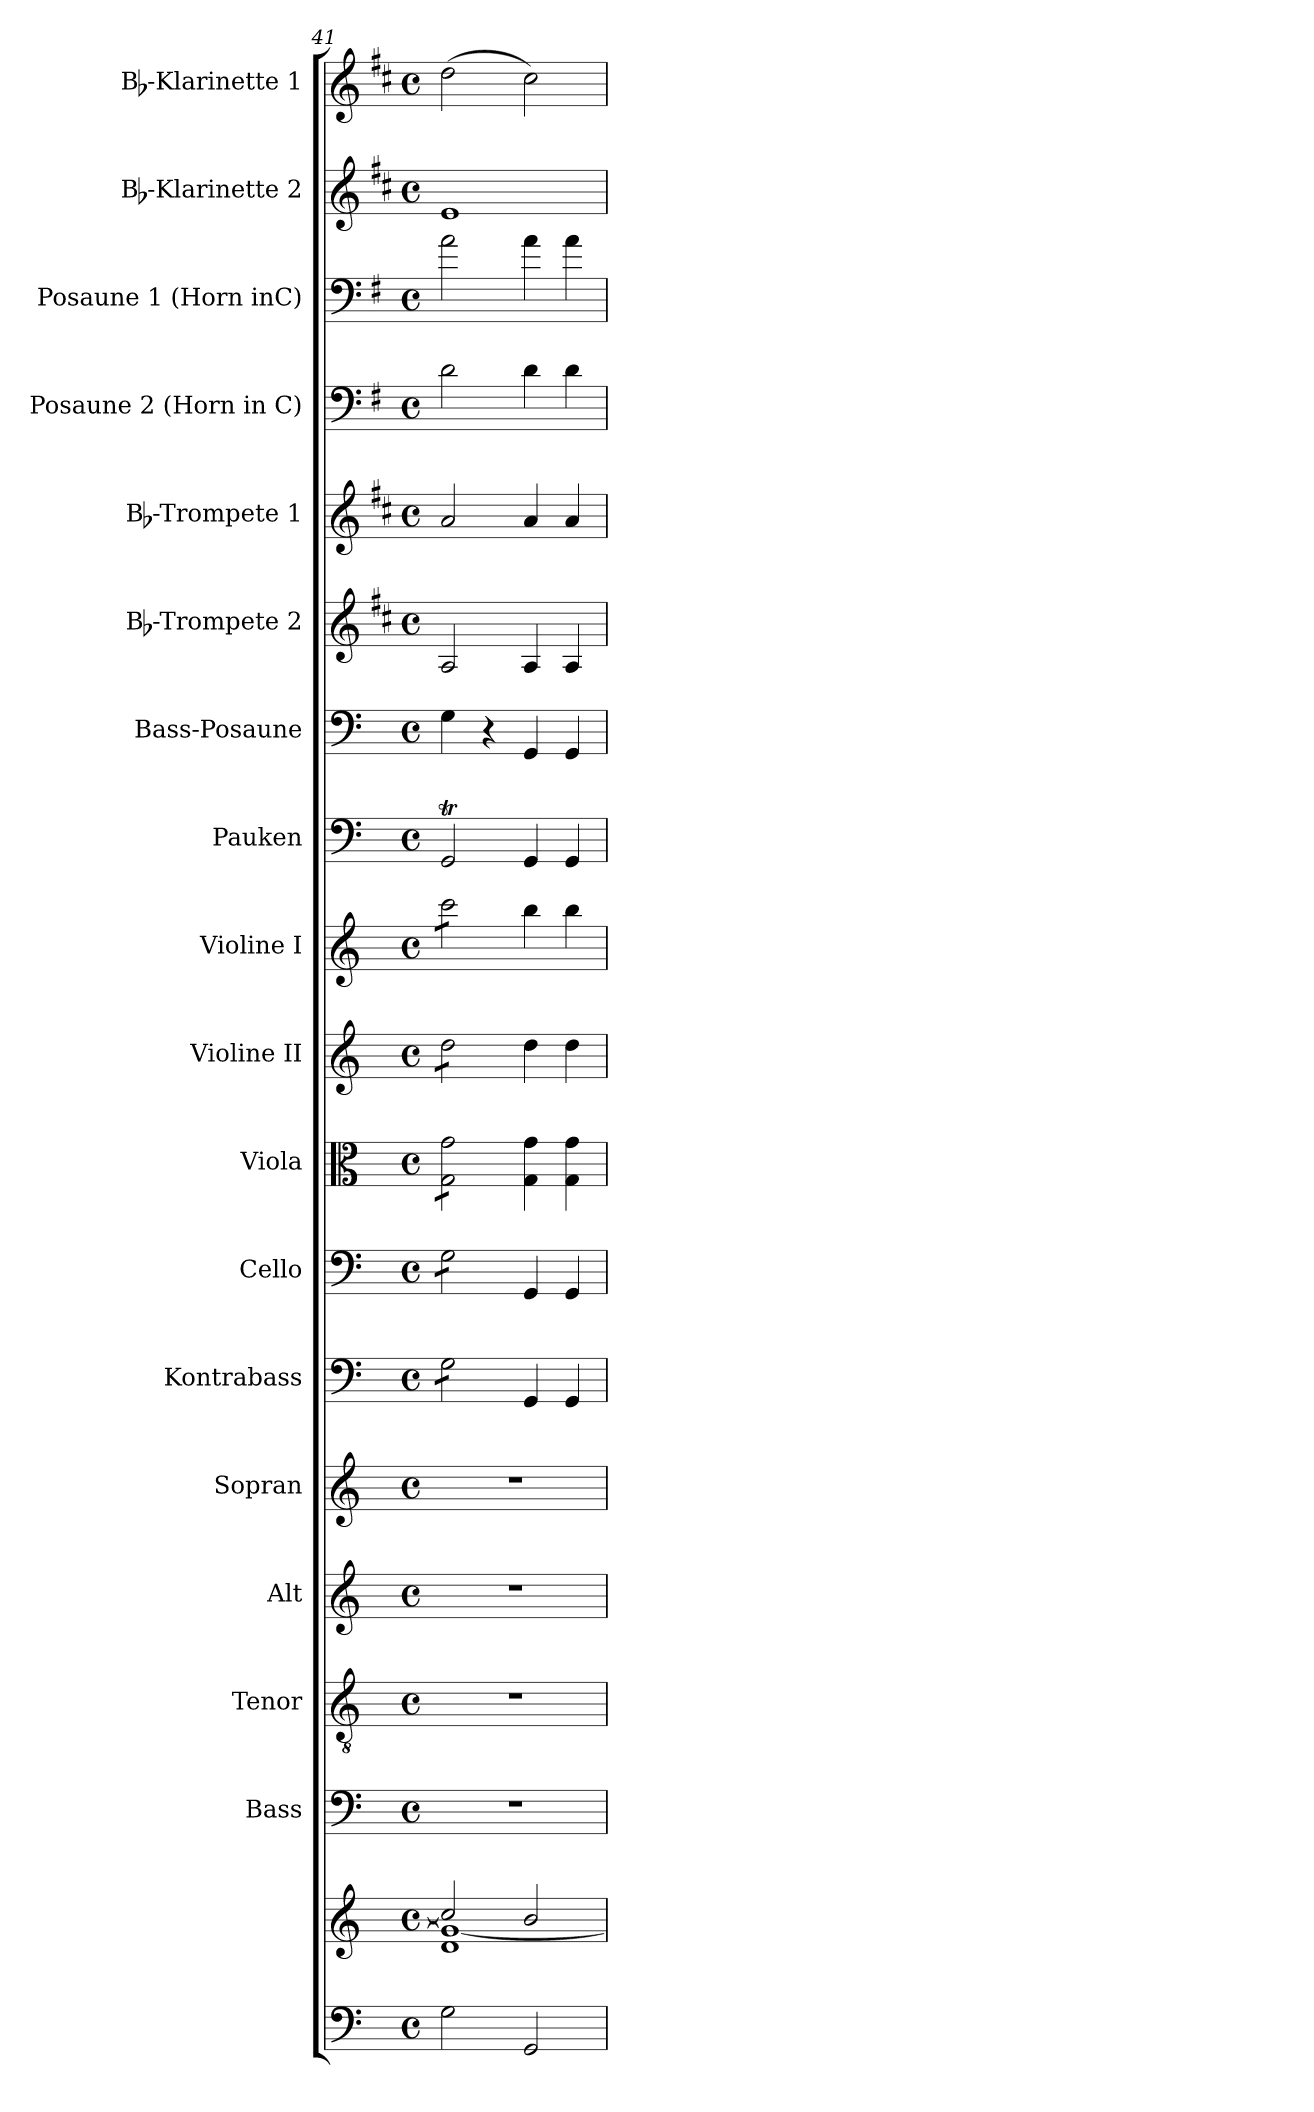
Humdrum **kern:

**kern	**kern	**kern	**kern	**kern	**kern	**kern	**kern	**kern	**kern	**kern	**kern	**kern	**kern	**kern	**kern	**kern	**kern	**kern
*part18	*part18	*part17	*part16	*part15	*part14	*part13	*part12	*part11	*part10	*part9	*part8	*part7	*part6	*part5	*part4	*part3	*part2	*part1
*staff19	*staff18	*staff17	*staff16	*staff15	*staff14	*staff13	*staff12	*staff11	*staff10	*staff9	*staff8	*staff7	*staff6	*staff5	*staff4	*staff3	*staff2	*staff1
*	*	*I"Bass	*I"Tenor	*I"Alt	*I"Sopran	*I"Kontrabass	*I"Cello	*I"Viola	*I"Violine II	*I"Violine I	*I"Pauken	*I"Bass-Posaune	*I"Bb-Trompete 2	*I"Bb-Trompete 1	*I"Posaune 2 (Horn in C)	*I"Posaune 1 (Horn inC)	*I"Bb-Klarinette 2	*I"Bb-Klarinette 1
*	*	*I'B.	*I'T.	*I'A.	*I'S.	*I'Kb.	*	*I'Vla.	*I'Vl. II	*I'Vl. I	*I'Pk.	*I'B-Pos.	*I'Bb Trp. 2	*I'Bb Trp. 1	*I'Pos. 2	*I'Pos. 1	*I'Bb Kl. 2	*I'Bb Kl. 1
*clefF4	*clefG2	*clefF4	*clefGv2	*clefG2	*clefG2	*clefF4	*clefF4	*clefC3	*clefG2	*clefG2	*clefF4	*clefF4	*clefG2	*clefG2	*clefF4	*clefF4	*clefG2	*clefG2
*	*	*	*	*	*	*ITrd7c12	*	*	*	*	*	*	*ITrd1c2	*ITrd1c2	*ITrd4c7	*ITrd4c7	*ITrd1c2	*ITrd1c2
*k[]	*k[]	*k[]	*k[]	*k[]	*k[]	*k[]	*k[]	*k[]	*k[]	*k[]	*k[]	*k[]	*k[]	*k[]	*k[]	*k[]	*k[]	*k[]
*C:	*C:	*C:	*C:	*C:	*C:	*C:	*C:	*C:	*C:	*C:	*C:	*C:	*C:	*C:	*C:	*C:	*C:	*C:
*M4/4	*M4/4	*M4/4	*M4/4	*M4/4	*M4/4	*M4/4	*M4/4	*M4/4	*M4/4	*M4/4	*M4/4	*M4/4	*M4/4	*M4/4	*M4/4	*M4/4	*M4/4	*M4/4
*met(c)	*met(c)	*met(c)	*met(c)	*met(c)	*met(c)	*met(c)	*met(c)	*met(c)	*met(c)	*met(c)	*met(c)	*met(c)	*met(c)	*met(c)	*met(c)	*met(c)	*met(c)	*met(c)
=41	=41	=41	=41	=41	=41	=41	=41	=41	=41	=41	=41	=41	=41	=41	=41	=41	=41	=41
*	*^	*	*	*	*	*	*	*	*	*	*	*	*	*	*	*	*	*
*	*	*	*	*	*	*	*tremolo	*	*	*	*	*	*	*	*	*	*	*	*
*	*	*	*	*	*	*	*	*tremolo	*	*	*	*	*	*	*	*	*	*	*
*	*	*	*	*	*	*	*	*	*tremolo	*	*	*	*	*	*	*	*	*	*
*	*	*	*	*	*	*	*	*	*	*tremolo	*	*	*	*	*	*	*	*	*
*	*	*	*	*	*	*	*	*	*	*	*tremolo	*	*	*	*	*	*	*	*
2G\	2cc/]	1d 1g_	1r	1r	1r	1r	8GG\L	8G\L	8G\ 8g\L	8dd\L	8ccc\L	2GGT/	4G\	2G/	2g/	2G\	2d\	1d	(>2cc\
.	.	.	.	.	.	.	8GG\	8G\	8G\ 8g\	8dd\	8ccc\	.	.	.	.	.	.	.	.
.	.	.	.	.	.	.	8GG\	8G\	8G\ 8g\	8dd\	8ccc\	.	4r	.	.	.	.	.	.
.	.	.	.	.	.	.	8GG\J	8G\J	8G\ 8g\J	8dd\J	8ccc\J	.	.	.	.	.	.	.	.
*	*	*	*	*	*	*	*	*	*	*	*Xtremolo	*	*	*	*	*	*	*	*
*	*	*	*	*	*	*	*	*	*	*Xtremolo	*	*	*	*	*	*	*	*	*
*	*	*	*	*	*	*	*	*	*Xtremolo	*	*	*	*	*	*	*	*	*	*
*	*	*	*	*	*	*	*	*Xtremolo	*	*	*	*	*	*	*	*	*	*	*
*	*	*	*	*	*	*	*Xtremolo	*	*	*	*	*	*	*	*	*	*	*	*
2GG/	2b/	.	.	.	.	.	4GGG/	4GG/	4G\ 4g\	4dd\	4bb\	4GG/	4GG/	4G/	4g/	4G\	4d\	.	2b\)
.	.	.	.	.	.	.	4GGG/	4GG/	4G\ 4g\	4dd\	4bb\	4GG/	4GG/	4G/	4g/	4G\	4d\	.	.
*	*v	*v	*	*	*	*	*	*	*	*	*	*	*	*	*	*	*	*	*
=	=	=	=	=	=	=	=	=	=	=	=	=	=	=	=	=	=	=
*-	*-	*-	*-	*-	*-	*-	*-	*-	*-	*-	*-	*-	*-	*-	*-	*-	*-	*-
